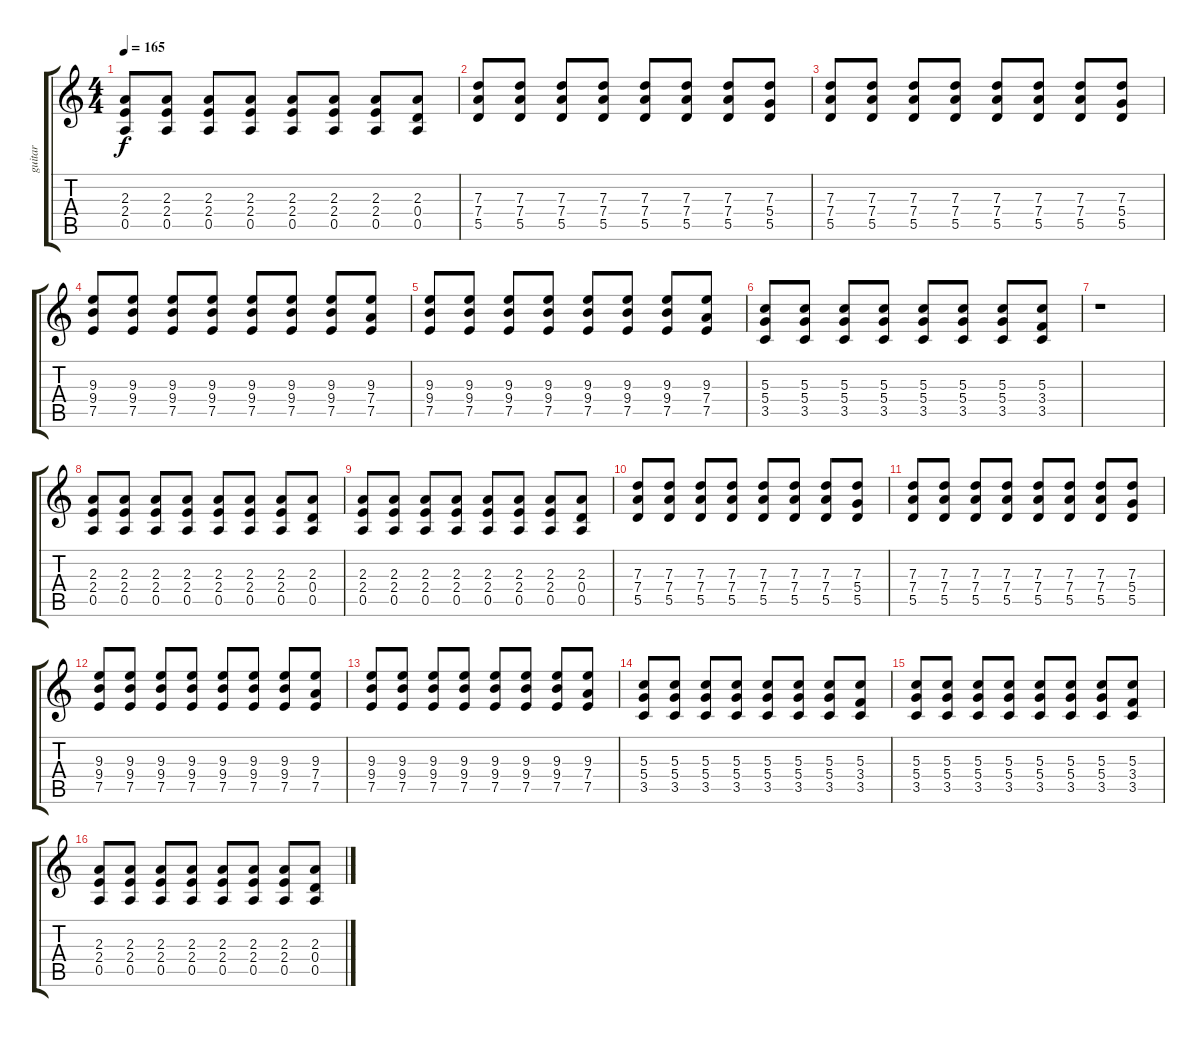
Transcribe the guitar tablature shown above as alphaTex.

\track ("guitar" "guitar") {instrument overdrivenguitar}
\staff {score tabs}
\tuning (E4 B3 G3 D3 A2 E2) {hide}
\ts (4 4)
\tempo 165
\clef g2
\ks c
(2.3 2.4 0.5).8{dy f} (2.3 2.4 0.5).8 (2.3 2.4 0.5).8 (2.3 2.4 0.5).8 (2.3 2.4 0.5).8 (2.3 2.4 0.5).8 (2.3 2.4 0.5).8 (2.3 0.4 0.5).8 |
(7.3 7.4 5.5).8 (7.3 7.4 5.5).8 (7.3 7.4 5.5).8 (7.3 7.4 5.5).8 (7.3 7.4 5.5).8 (7.3 7.4 5.5).8 (7.3 7.4 5.5).8 (7.3 5.4 5.5).8 |
(7.3 7.4 5.5).8 (7.3 7.4 5.5).8 (7.3 7.4 5.5).8 (7.3 7.4 5.5).8 (7.3 7.4 5.5).8 (7.3 7.4 5.5).8 (7.3 7.4 5.5).8 (7.3 5.4 5.5).8 |
(9.3 9.4 7.5).8 (9.3 9.4 7.5).8 (9.3 9.4 7.5).8 (9.3 9.4 7.5).8 (9.3 9.4 7.5).8 (9.3 9.4 7.5).8 (9.3 9.4 7.5).8 (9.3 7.4 7.5).8 |
(9.3 9.4 7.5).8 (9.3 9.4 7.5).8 (9.3 9.4 7.5).8 (9.3 9.4 7.5).8 (9.3 9.4 7.5).8 (9.3 9.4 7.5).8 (9.3 9.4 7.5).8 (9.3 7.4 7.5).8 |
(5.3 5.4 3.5).8 (5.3 5.4 3.5).8 (5.3 5.4 3.5).8 (5.3 5.4 3.5).8 (5.3 5.4 3.5).8 (5.3 5.4 3.5).8 (5.3 5.4 3.5).8 (5.3 3.4 3.5).8 |
r.1 |
(2.3 2.4 0.5).8 (2.3 2.4 0.5).8 (2.3 2.4 0.5).8 (2.3 2.4 0.5).8 (2.3 2.4 0.5).8 (2.3 2.4 0.5).8 (2.3 2.4 0.5).8 (2.3 0.4 0.5).8 |
(2.3 2.4 0.5).8 (2.3 2.4 0.5).8 (2.3 2.4 0.5).8 (2.3 2.4 0.5).8 (2.3 2.4 0.5).8 (2.3 2.4 0.5).8 (2.3 2.4 0.5).8 (2.3 0.4 0.5).8 |
(7.3 7.4 5.5).8 (7.3 7.4 5.5).8 (7.3 7.4 5.5).8 (7.3 7.4 5.5).8 (7.3 7.4 5.5).8 (7.3 7.4 5.5).8 (7.3 7.4 5.5).8 (7.3 5.4 5.5).8 |
(7.3 7.4 5.5).8 (7.3 7.4 5.5).8 (7.3 7.4 5.5).8 (7.3 7.4 5.5).8 (7.3 7.4 5.5).8 (7.3 7.4 5.5).8 (7.3 7.4 5.5).8 (7.3 5.4 5.5).8 |
(9.3 9.4 7.5).8 (9.3 9.4 7.5).8 (9.3 9.4 7.5).8 (9.3 9.4 7.5).8 (9.3 9.4 7.5).8 (9.3 9.4 7.5).8 (9.3 9.4 7.5).8 (9.3 7.4 7.5).8 |
(9.3 9.4 7.5).8 (9.3 9.4 7.5).8 (9.3 9.4 7.5).8 (9.3 9.4 7.5).8 (9.3 9.4 7.5).8 (9.3 9.4 7.5).8 (9.3 9.4 7.5).8 (9.3 7.4 7.5).8 |
(5.3 5.4 3.5).8 (5.3 5.4 3.5).8 (5.3 5.4 3.5).8 (5.3 5.4 3.5).8 (5.3 5.4 3.5).8 (5.3 5.4 3.5).8 (5.3 5.4 3.5).8 (5.3 3.4 3.5).8 |
(5.3 5.4 3.5).8 (5.3 5.4 3.5).8 (5.3 5.4 3.5).8 (5.3 5.4 3.5).8 (5.3 5.4 3.5).8 (5.3 5.4 3.5).8 (5.3 5.4 3.5).8 (5.3 3.4 3.5).8 |
(2.3 2.4 0.5).8 (2.3 2.4 0.5).8 (2.3 2.4 0.5).8 (2.3 2.4 0.5).8 (2.3 2.4 0.5).8 (2.3 2.4 0.5).8 (2.3 2.4 0.5).8 (2.3 0.4 0.5).8
